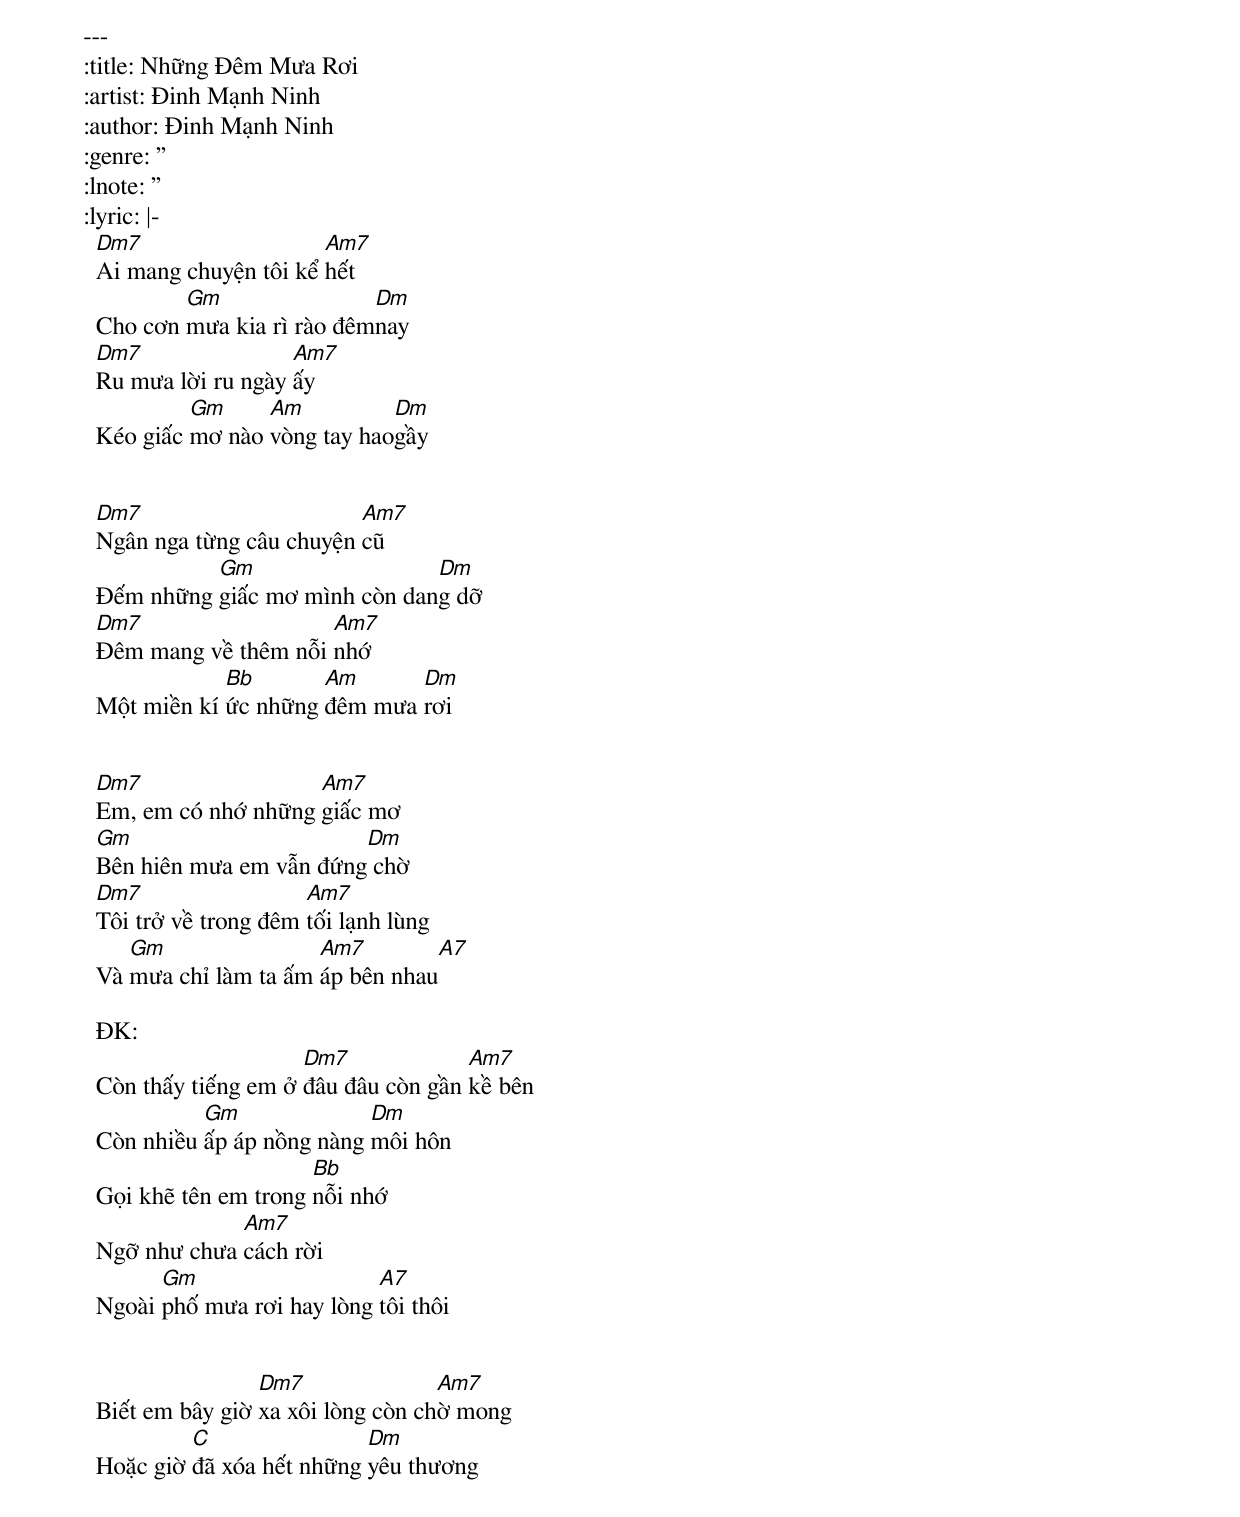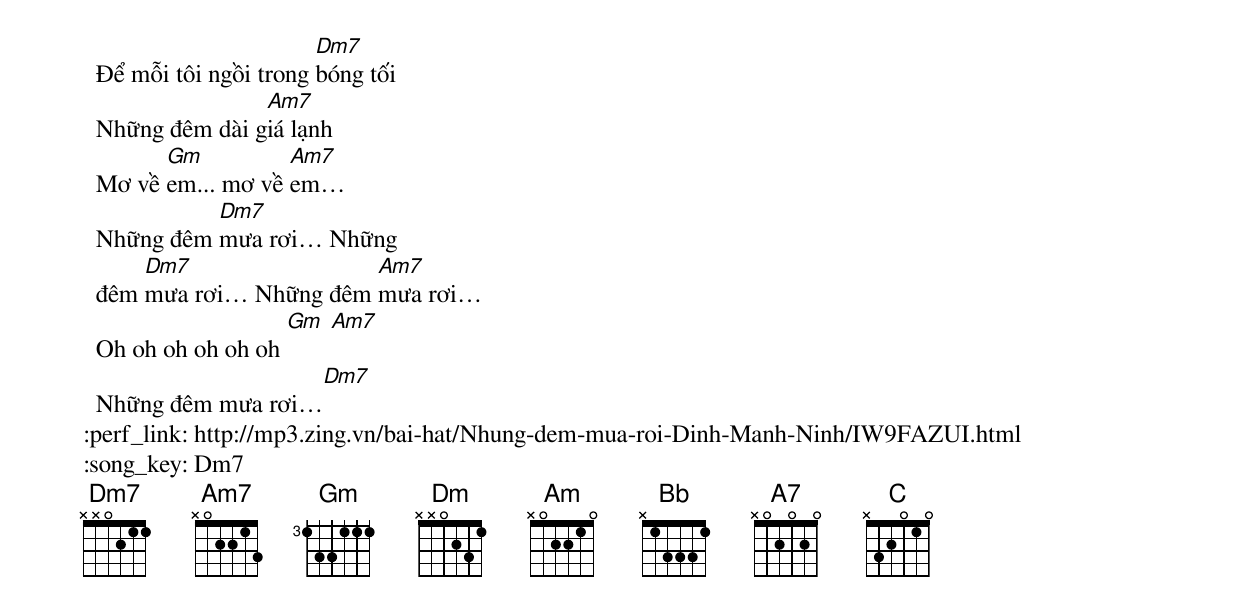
---
:title: Những Đêm Mưa Rơi
:artist: Đinh Mạnh Ninh
:author: Đinh Mạnh Ninh
:genre: ''
:lnote: ''
:lyric: |-
  [Dm7]Ai mang chuyện tôi kể [Am7]hết
  Cho cơn [Gm]mưa kia rì rào đêm[Dm]nay
  [Dm7]Ru mưa lời ru ngày [Am7]ấy
  Kéo giấc [Gm]mơ nào [Am]vòng tay hao[Dm]gầy


  [Dm7]Ngân nga từng câu chuyện [Am7]cũ
  Đếm những [Gm]giấc mơ mình còn dan[Dm]g dỡ
  [Dm7]Đêm mang về thêm nỗi [Am7]nhớ
  Một miền kí [Bb]ức những [Am]đêm mưa [Dm]rơi


  [Dm7]Em, em có nhớ những [Am7]giấc mơ
  [Gm]Bên hiên mưa em vẫn đứng[Dm] chờ
  [Dm7]Tôi trở về trong đêm [Am7]tối lạnh lùng
  Và [Gm]mưa chỉ làm ta ấm [Am7]áp bên nhau[A7]

  ĐK:
  Còn thấy tiếng em ở [Dm7]đâu đâu còn gần [Am7]kề bên
  Còn nhiều [Gm]ấp áp nồng nàng [Dm]môi hôn
  Gọi khẽ tên em trong [Bb]nỗi nhớ
  Ngỡ như chưa [Am7]cách rời
  Ngoài [Gm]phố mưa rơi hay lòng [A7]tôi thôi


  Biết em bây giờ [Dm7]xa xôi lòng còn ch[Am7]ờ mong
  Hoặc giờ [C]đã xóa hết những [Dm]yêu thương
  Để mỗi tôi ngồi trong [Dm7]bóng tối
  Những đêm dài g[Am7]iá lạnh
  Mơ về [Gm]em... mơ về [Am7]em…
  Những đêm [Dm7]mưa rơi… Những
  đêm [Dm7]mưa rơi… Những đêm [Am7]mưa rơi…
  Oh oh oh oh oh oh [Gm] [Am7]
  Những đêm mưa rơi…[Dm7]
:perf_link: http://mp3.zing.vn/bai-hat/Nhung-dem-mua-roi-Dinh-Manh-Ninh/IW9FAZUI.html
:song_key: Dm7
